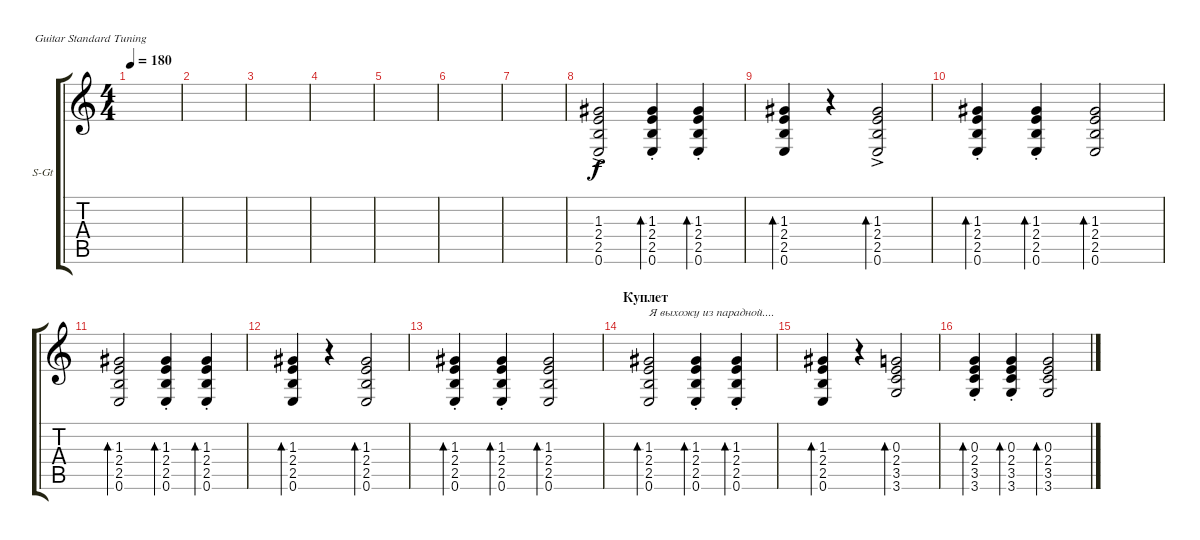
\defaultSystemsLayout 4
\bracketExtendMode groupsimilarinstruments
\firstSystemTrackNameOrientation horizontal
\otherSystemsTrackNameOrientation horizontal
\track ("Виктор Цой" "S-Gt") {mute instrument acousticguitarsteel}
\staff {score tabs}
\tuning (E4 B3 G3 D3 A2 E2)
\ts (4 4)
\tempo 180
\clef g2
\ks c
|
|
|
|
|
|
|
(0.6 2.5{ac} 2.4{ac} 1.3{ac}).2 (0.6{st} 2.5{st} 2.4{st} 1.3{st}).4{bd 64} (0.6{st} 2.5{st} 2.4{st} 1.3{st}).4{bd 64} |
(0.6 2.5 2.4 1.3).4{bd 64} r.4 (0.6 2.5{ac} 2.4{ac} 1.3{ac}).2{bd 65} |
(0.6{st} 2.5{st} 2.4{st} 1.3{st}).4{bd 65} (0.6{st} 2.5{st} 2.4{st} 1.3{st}).4{bd 64} (0.6 2.5 2.4 1.3).2{bd 65} |
(0.6 2.5 2.4 1.3).2{bd 65} (0.6{st} 2.5{st} 2.4{st} 1.3{st}).4{bd 64} (0.6{st} 2.5{st} 2.4{st} 1.3{st}).4{bd 65} |
(0.6 2.5 2.4 1.3).4{bd 64} r.4 (0.6 2.5 2.4 1.3).2{bd 65} |
(0.6{st} 2.5{st} 2.4{st} 1.3{st}).4{bd 65} (0.6{st} 2.5{st} 2.4{st} 1.3{st}).4{bd 64} (0.6 2.5 2.4 1.3).2{bd 65} |
\section ("" "Куплет")
(0.6 2.5 2.4 1.3).2{bd 65 txt "Я выхожу из парадной...."} (0.6{st} 2.5{st} 2.4{st} 1.3{st}).4{bd 64} (0.6{st} 2.5{st} 2.4{st} 1.3{st}).4{bd 65} |
(0.6 2.5 2.4 1.3).4{bd 64} r.4 (3.6 3.5 2.4 0.3).2{bd 65} |
(3.6{st} 3.5{st} 2.4{st} 0.3{st}).4{bd 65} (3.6{st} 3.5{st} 2.4{st} 0.3{st}).4{bd 64} (3.6 3.5 2.4 0.3).2{bd 65}
